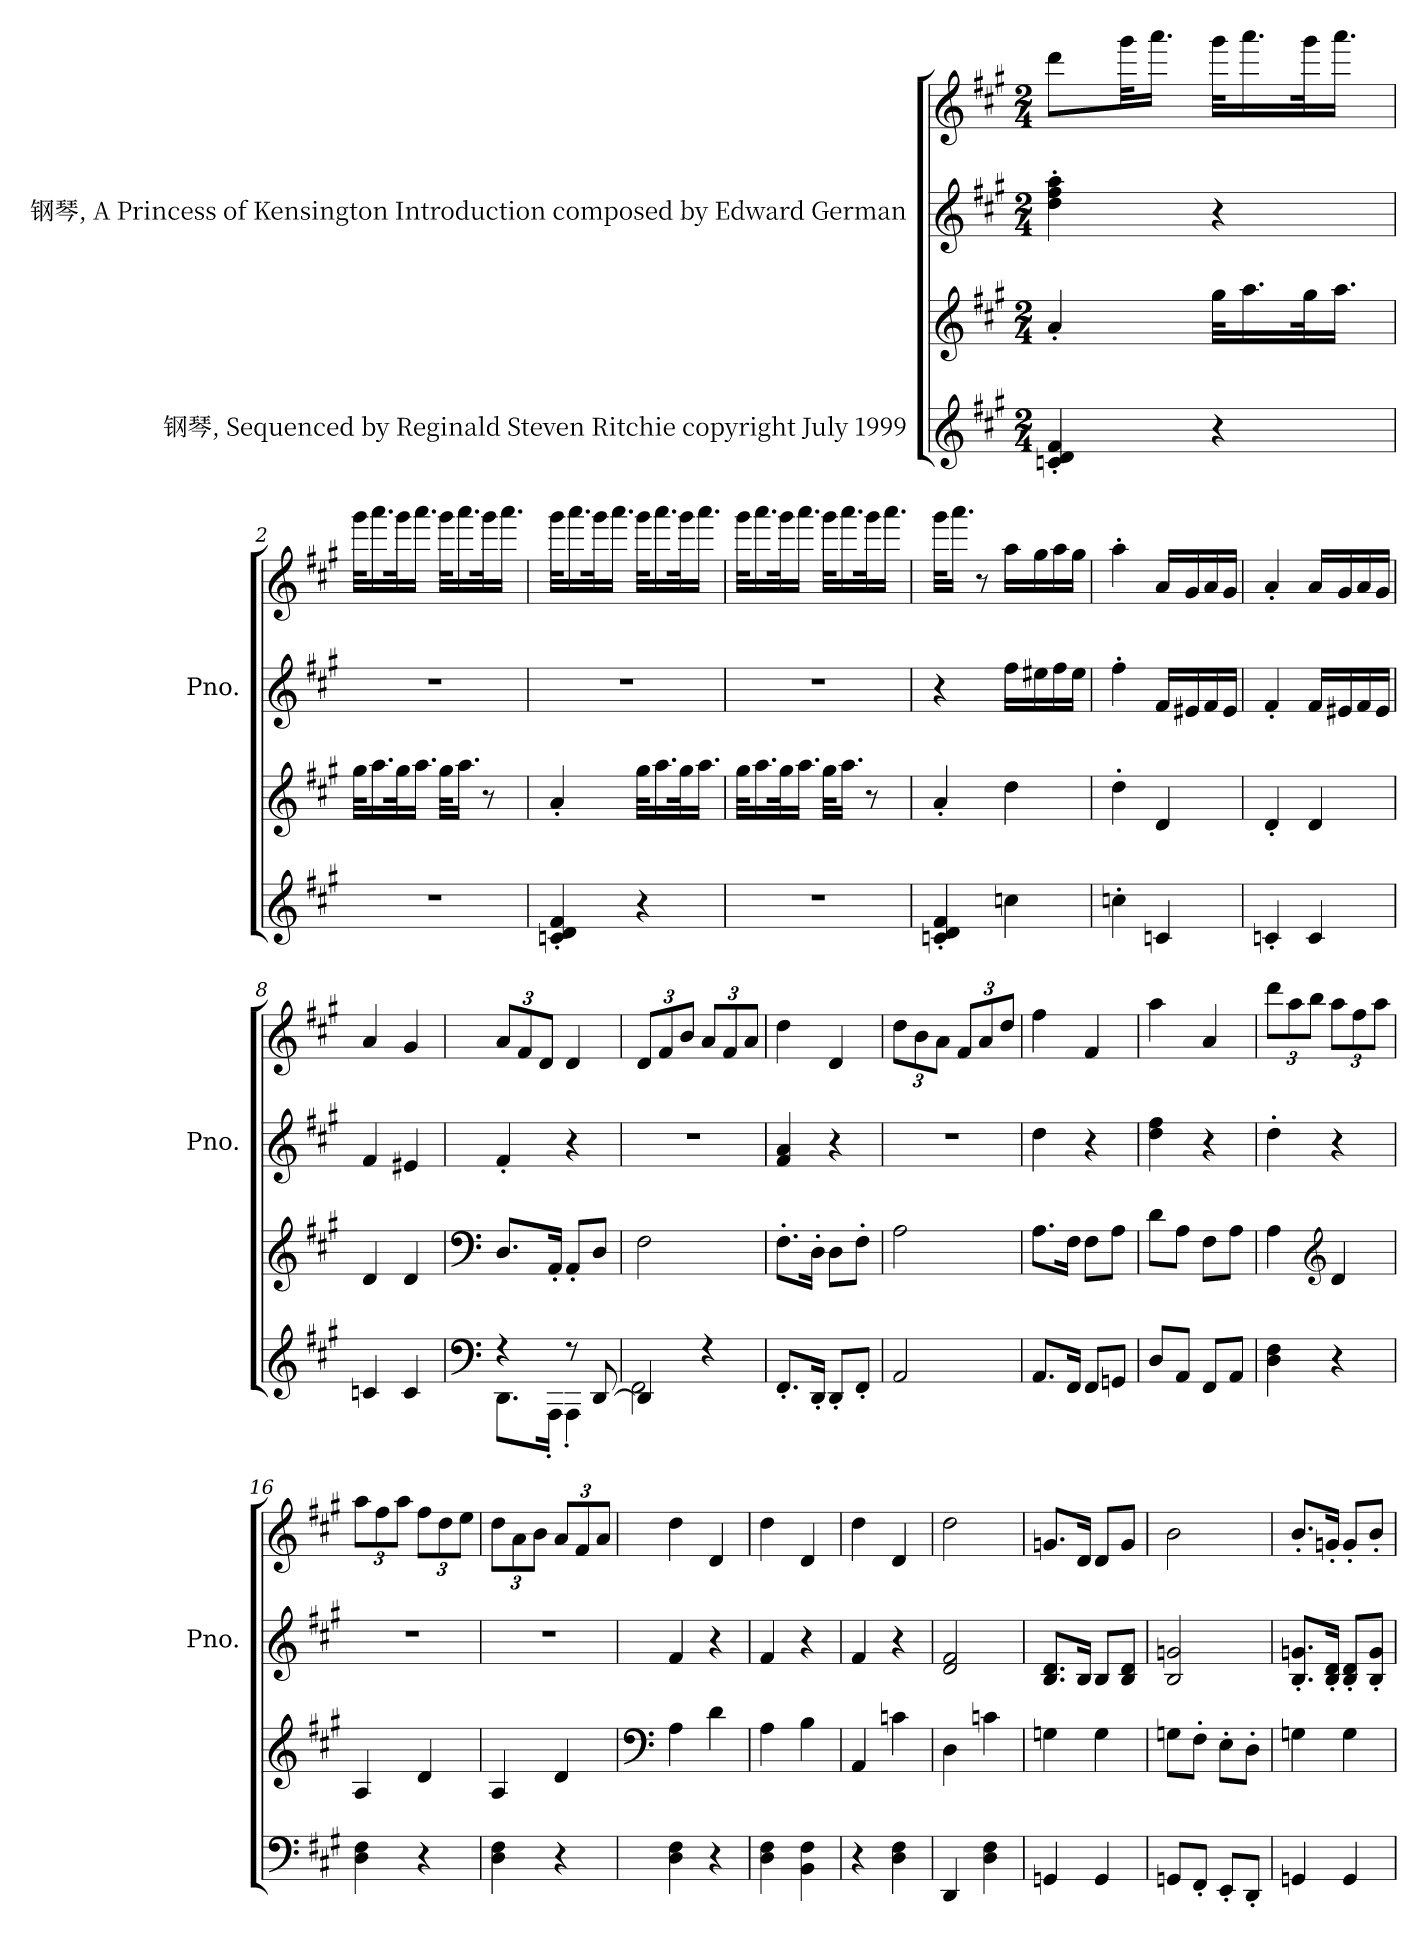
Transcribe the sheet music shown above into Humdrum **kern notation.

**kern	**kern	**kern	**kern
*part2	*part2	*part1	*part1
*staff4	*staff3	*staff2	*staff1
*I"钢琴, Sequenced by Reginald Steven Ritchie copyright July 1999	*	*I"钢琴, A Princess of Kensington Introduction composed by Edward German	*
*	*	*I'Pno.	*
*clefG2	*clefG2	*clefG2	*clefG2
*k[f#c#g#]	*k[f#c#g#]	*k[f#c#g#]	*k[f#c#g#]
*M2/4	*M2/4	*M2/4	*M2/4
*MM135	*MM135	*MM135	*MM135
=1	=1	=1	=1
4cn/' 4d/' 4f#/'	4a'/	4dd\' 4ff#\' 4aa\'	8ddd\L
.	.	.	32ggg#\KL
.	.	.	16.aaa\JJ
4r	32gg#\KLL	4r	32ggg#\KLL
.	16.aa\	.	16.aaa\
.	32gg#\K	.	32ggg#\K
.	16.aa\JJ	.	16.aaa\JJ
!!LO:LB:g=z
=2	=2	=2	=2
2r	32gg#\KLL	2r	32ggg#\KLL
.	16.aa\	.	16.aaa\
.	32gg#\K	.	32ggg#\K
.	16.aa\JJ	.	16.aaa\JJ
.	32gg#\KLL	.	32ggg#\KLL
.	16.aa\JJ	.	16.aaa\
.	8r	.	32ggg#\K
.	.	.	16.aaa\JJ
=3	=3	=3	=3
4cn/' 4d/' 4f#/'	4a'/	2r	32ggg#\KLL
.	.	.	16.aaa\
.	.	.	32ggg#\K
.	.	.	16.aaa\JJ
4r	32gg#\KLL	.	32ggg#\KLL
.	16.aa\	.	16.aaa\
.	32gg#\K	.	32ggg#\K
.	16.aa\JJ	.	16.aaa\JJ
=4	=4	=4	=4
2r	32gg#\KLL	2r	32ggg#\KLL
.	16.aa\	.	16.aaa\
.	32gg#\K	.	32ggg#\K
.	16.aa\JJ	.	16.aaa\JJ
.	32gg#\KLL	.	32ggg#\KLL
.	16.aa\JJ	.	16.aaa\
.	8r	.	32ggg#\K
.	.	.	16.aaa\JJ
!!LO:LB:g=z
=5	=5	=5	=5
4cn/' 4d/' 4f#/'	4a'/	4r	32ggg#\KLL
.	.	.	16.aaa\JJ
.	.	.	8r
4ccn\	4dd\	16ff#\LL	16aa\LL
.	.	16ee#X\	16gg#\
.	.	16ff#\	16aa\
.	.	16ee#\JJ	16gg#\JJ
=6	=6	=6	=6
4ccn'\	4dd'\	4ff#'\	4aa'\
4cn/	4d/	16f#/LL	16a/LL
.	.	16e#X/	16g#/
.	.	16f#/	16a/
.	.	16e#/JJ	16g#/JJ
=7	=7	=7	=7
4cn'/	4d'/	4f#'/	4a'/
4c/	4d/	16f#/LL	16a/LL
.	.	16e#X/	16g#/
.	.	16f#/	16a/
.	.	16e#/JJ	16g#/JJ
=8	=8	=8	=8
4cn/	4d/	4f#/	4a/
4c/	4d/	4e#X/	4g#/
=9	=9	=9	=9
*clefF4	*clefF4	*	*
*^	*	*	*
*	*	*	*	*Xbrackettup
4r	8.DD\L	8.D/L	4f#'/	12a/L
.	.	.	.	12f#/
.	.	.	.	12d/J
.	16AAA'\Jk	16AA'/Jk	.	.
8r	4AAA'\	8AA'/L	4r	4d/
[8DD/	.	8D/J	.	.
!!LO:PB:g=z
=10	=10	=10	=10	=10
4DD/]	2FF#\	2F#\	2r	12d/L
.	.	.	.	12f#/
.	.	.	.	12b/J
4r	.	.	.	12a/L
.	.	.	.	12f#/
.	.	.	.	12a/J
*v	*v	*	*	*
=11	=11	=11	=11
8.FF#'/L	8.F#'\L	4f#/ 4a/	4dd\
16DD'/Jk	16D'\Jk	.	.
8DD'/L	8D\L	4r	4d/
8FF#'/J	8F#'\J	.	.
=12	=12	=12	=12
2AA/	2A\	2r	12dd\L
.	.	.	12b\
.	.	.	12a\J
.	.	.	12f#/L
.	.	.	12a/
.	.	.	12dd/J
=13	=13	=13	=13
8.AA/L	8.A\L	4dd\	4ff#\
16FF#/Jk	16F#\Jk	.	.
8FF#/L	8F#\L	4r	4f#/
8GGn/J	8A\J	.	.
=14	=14	=14	=14
8D/L	8d\L	4dd\ 4ff#\	4aa\
8AA/J	8A\J	.	.
8FF#/L	8F#\L	4r	4a/
8AA/J	8A\J	.	.
=15	=15	=15	=15
4D\ 4F#\	4A\	4dd'\	12ddd\L
.	.	.	12aa\
.	.	.	12bb\J
*	*clefG2	*	*
4r	4d/	4r	12aa\L
.	.	.	12ff#\
.	.	.	12aa\J
!!LO:LB:g=z
=16	=16	=16	=16
4D\ 4F#\	4A/	2r	12aa\L
.	.	.	12ff#\
.	.	.	12aa\J
4r	4d/	.	12ff#\L
.	.	.	12dd\
.	.	.	12ee\J
=17	=17	=17	=17
4D\ 4F#\	4A/	2r	12dd\L
.	.	.	12a\
.	.	.	12b\J
4r	4d/	.	12a/L
.	.	.	12f#/
.	.	.	12a/J
=18	=18	=18	=18
*	*clefF4	*	*
4D\ 4F#\	4A\	4f#/	4dd\
4r	4d\	4r	4d/
=19	=19	=19	=19
4D\ 4F#\	4A\	4f#/	4dd\
4BB\ 4F#\	4B\	4r	4d/
=20	=20	=20	=20
4r	4AA/	4f#/	4dd\
4D\ 4F#\	4cn\	4r	4d/
=21	=21	=21	=21
4DD/	4D\	2d/ 2f#/	2dd\
4D\ 4F#\	4cn\	.	.
=22	=22	=22	=22
4GGn/	4Gn\	8.B/ 8.d/L	8.gn/L
.	.	16B/Jk	16d/Jk
4GG/	4G\	8B/L	8d/L
.	.	8B/ 8d/J	8g/J
=23	=23	=23	=23
8GGn/L	8Gn\L	2B/ 2gn/	2b\
8FF#'/J	8F#'\J	.	.
8EE'/L	8E'\L	.	.
8DD'/J	8D'\J	.	.
!!LO:LB:g=z
=24	=24	=24	=24
4GGn/	4Gn\	8.B/' 8.gn/'L	8.b'/L
.	.	16B/' 16d/'Jk	16gn'/Jk
4GG/	4G\	8B/' 8d/'L	8g'/L
.	.	8B/' 8g/'J	8b'/J
=	=	=	=
*-	*-	*-	*-
